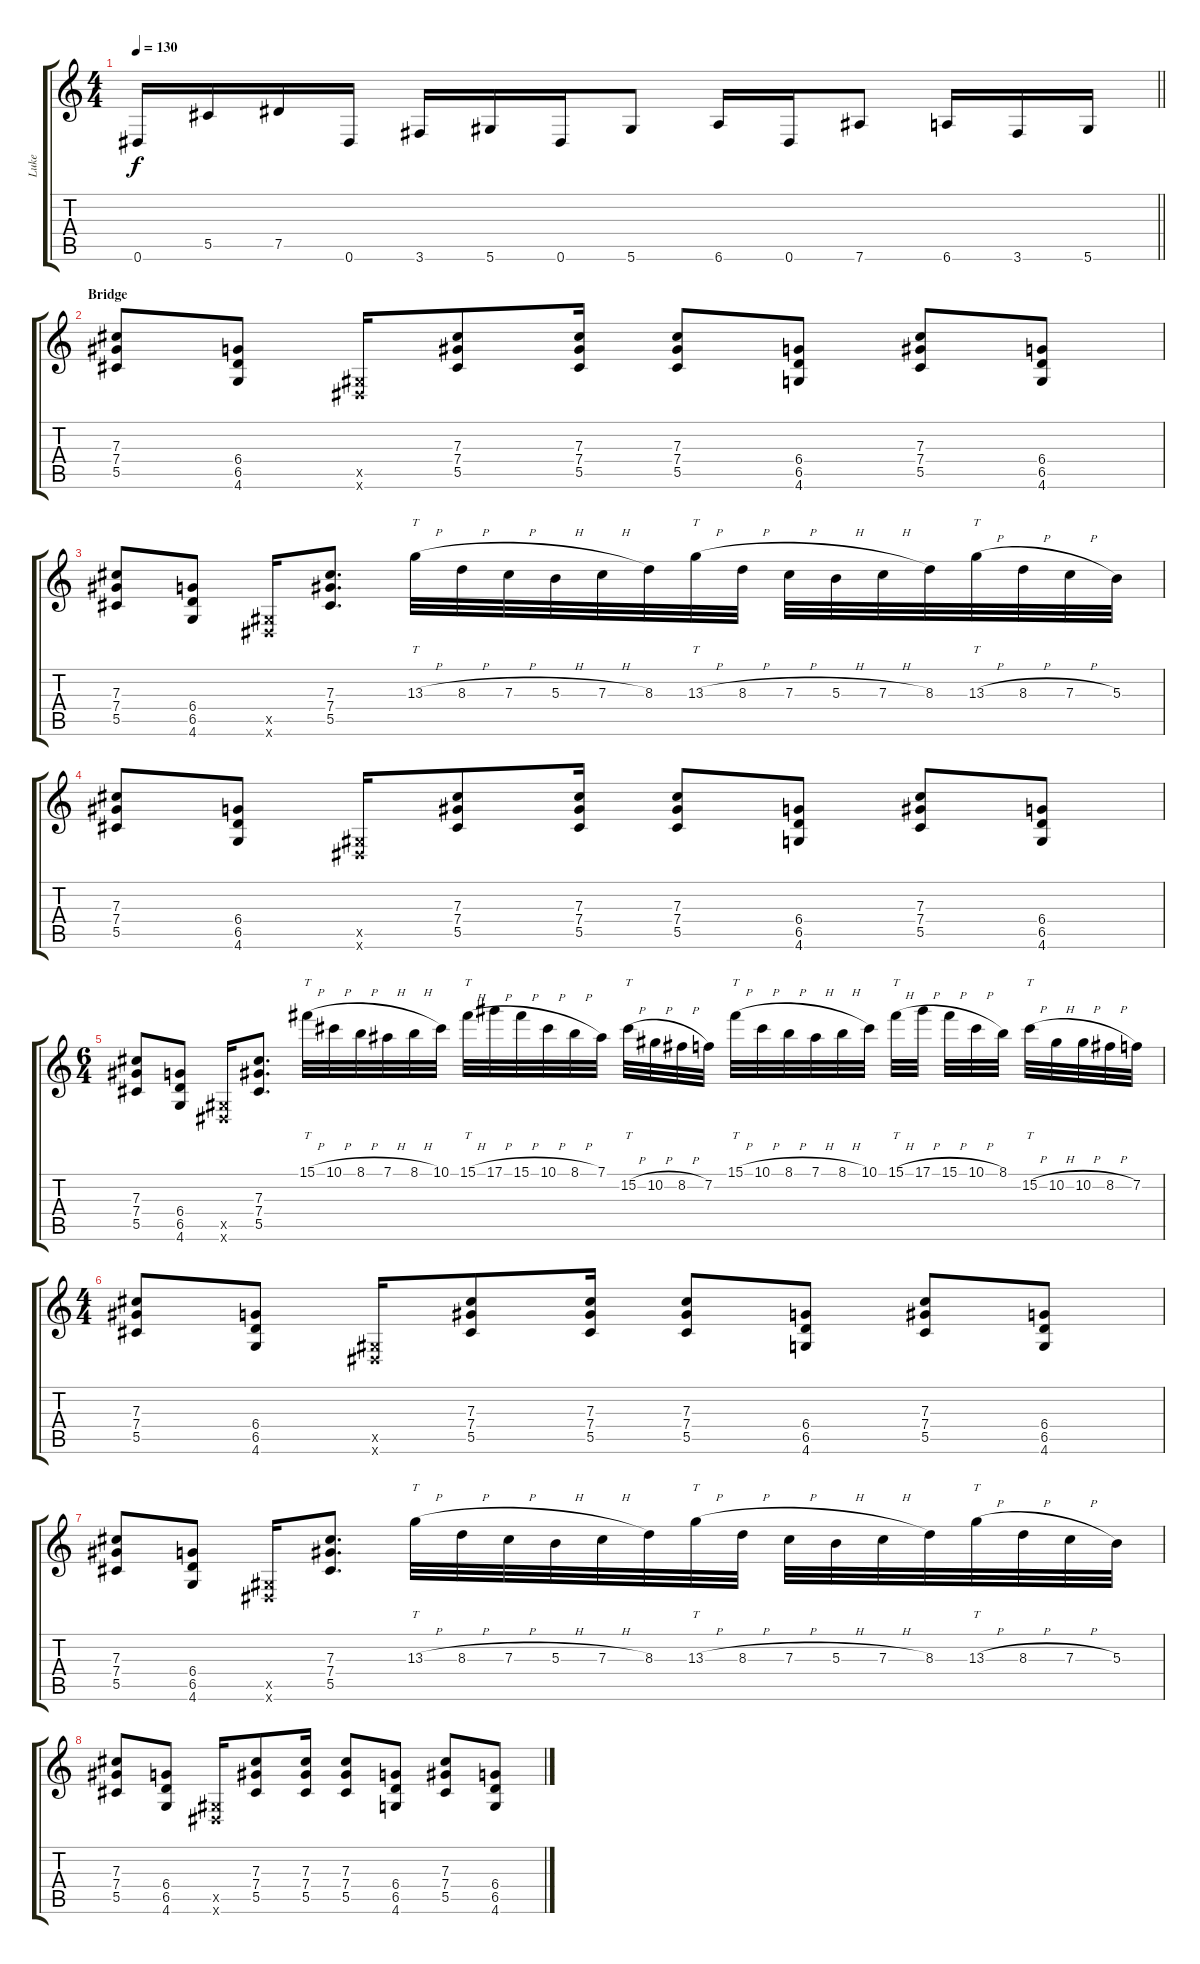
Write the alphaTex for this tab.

\track ("Luke" "Luke") {instrument overdrivenguitar}
\staff {score tabs}
\tuning (Eb4 Bb3 Gb3 Db3 Ab2 Eb2) {hide}
\ts (4 4)
\tempo 130
\clef g2
\barLineRight lightlight
\ks c
0.6{t}.16{dy f} 5.5.16 7.5.16 0.6.16 3.6.16 5.6.16 0.6.16 5.6.8 6.6.16 0.6.16 7.6.8 6.6.16 3.6.16 5.6.16 |
\section ("" "Bridge")
(7.3 7.4 5.5).8 (6.4 6.5 4.6).8 (0.5{x} 0.6{x}).16 (7.3 7.4 5.5).8 (7.3 7.4 5.5).16 (7.3 7.4 5.5).8 (6.4 6.5 4.6).8 (7.3 7.4 5.5).8 (6.4 6.5 4.6).8 |
(7.3 7.4 5.5).8 (6.4 6.5 4.6).8 (0.5{x} 0.6{x}).16 (7.3 7.4 5.5).8{d} 13.3{h}.32{tt} 8.3{h}.32 7.3{h}.32 5.3{h}.32 7.3{h}.32 8.3.32 13.3{h}.32{tt} 8.3{h}.32 7.3{h}.32 5.3{h}.32 7.3{h}.32 8.3.32 13.3{h}.32{tt} 8.3{h}.32 7.3{h}.32 5.3.32 |
(7.3 7.4 5.5).8 (6.4 6.5 4.6).8 (0.5{x} 0.6{x}).16 (7.3 7.4 5.5).8 (7.3 7.4 5.5).16 (7.3 7.4 5.5).8 (6.4 6.5 4.6).8 (7.3 7.4 5.5).8 (6.4 6.5 4.6).8 |
\ts (6 4)
(7.3 7.4 5.5).8 (6.4 6.5 4.6).8 (0.5{x} 0.6{x}).16 (7.3 7.4 5.5).8{d} 15.1{h}.32{tt} 10.1{h}.32 8.1{h}.32 7.1{h}.32 8.1{h}.32 10.1.32{beam split} 15.1{h}.32{tt} 17.1{h}.32{beam merge} 15.1{h}.32 10.1{h}.32 8.1{h}.32 7.1.32{beam split} 15.2{h}.32{tt} 10.2{h}.32 8.2{h}.32 7.2.32{beam split} 15.1{h}.32{tt} 10.1{h}.32 8.1{h}.32 7.1{h}.32 8.1{h}.32 10.1.32{beam split} 15.1{h}.32{tt} 17.1{h}.32 15.1{h}.32 10.1{h}.32 8.1.32{beam split} 15.2{h}.32{tt} 10.2{h}.32 10.2{h}.32 8.2{h}.32 7.2.32 |
\ts (4 4)
(7.3 7.4 5.5).8 (6.4 6.5 4.6).8 (0.5{x} 0.6{x}).16 (7.3 7.4 5.5).8 (7.3 7.4 5.5).16 (7.3 7.4 5.5).8 (6.4 6.5 4.6).8 (7.3 7.4 5.5).8 (6.4 6.5 4.6).8 |
(7.3 7.4 5.5).8 (6.4 6.5 4.6).8 (0.5{x} 0.6{x}).16 (7.3 7.4 5.5).8{d} 13.3{h}.32{tt} 8.3{h}.32 7.3{h}.32 5.3{h}.32 7.3{h}.32 8.3.32 13.3{h}.32{tt} 8.3{h}.32 7.3{h}.32 5.3{h}.32 7.3{h}.32 8.3.32 13.3{h}.32{tt} 8.3{h}.32 7.3{h}.32 5.3.32 |
(7.3 7.4 5.5).8 (6.4 6.5 4.6).8 (0.5{x} 0.6{x}).16 (7.3 7.4 5.5).8 (7.3 7.4 5.5).16 (7.3 7.4 5.5).8 (6.4 6.5 4.6).8 (7.3 7.4 5.5).8 (6.4 6.5 4.6).8
